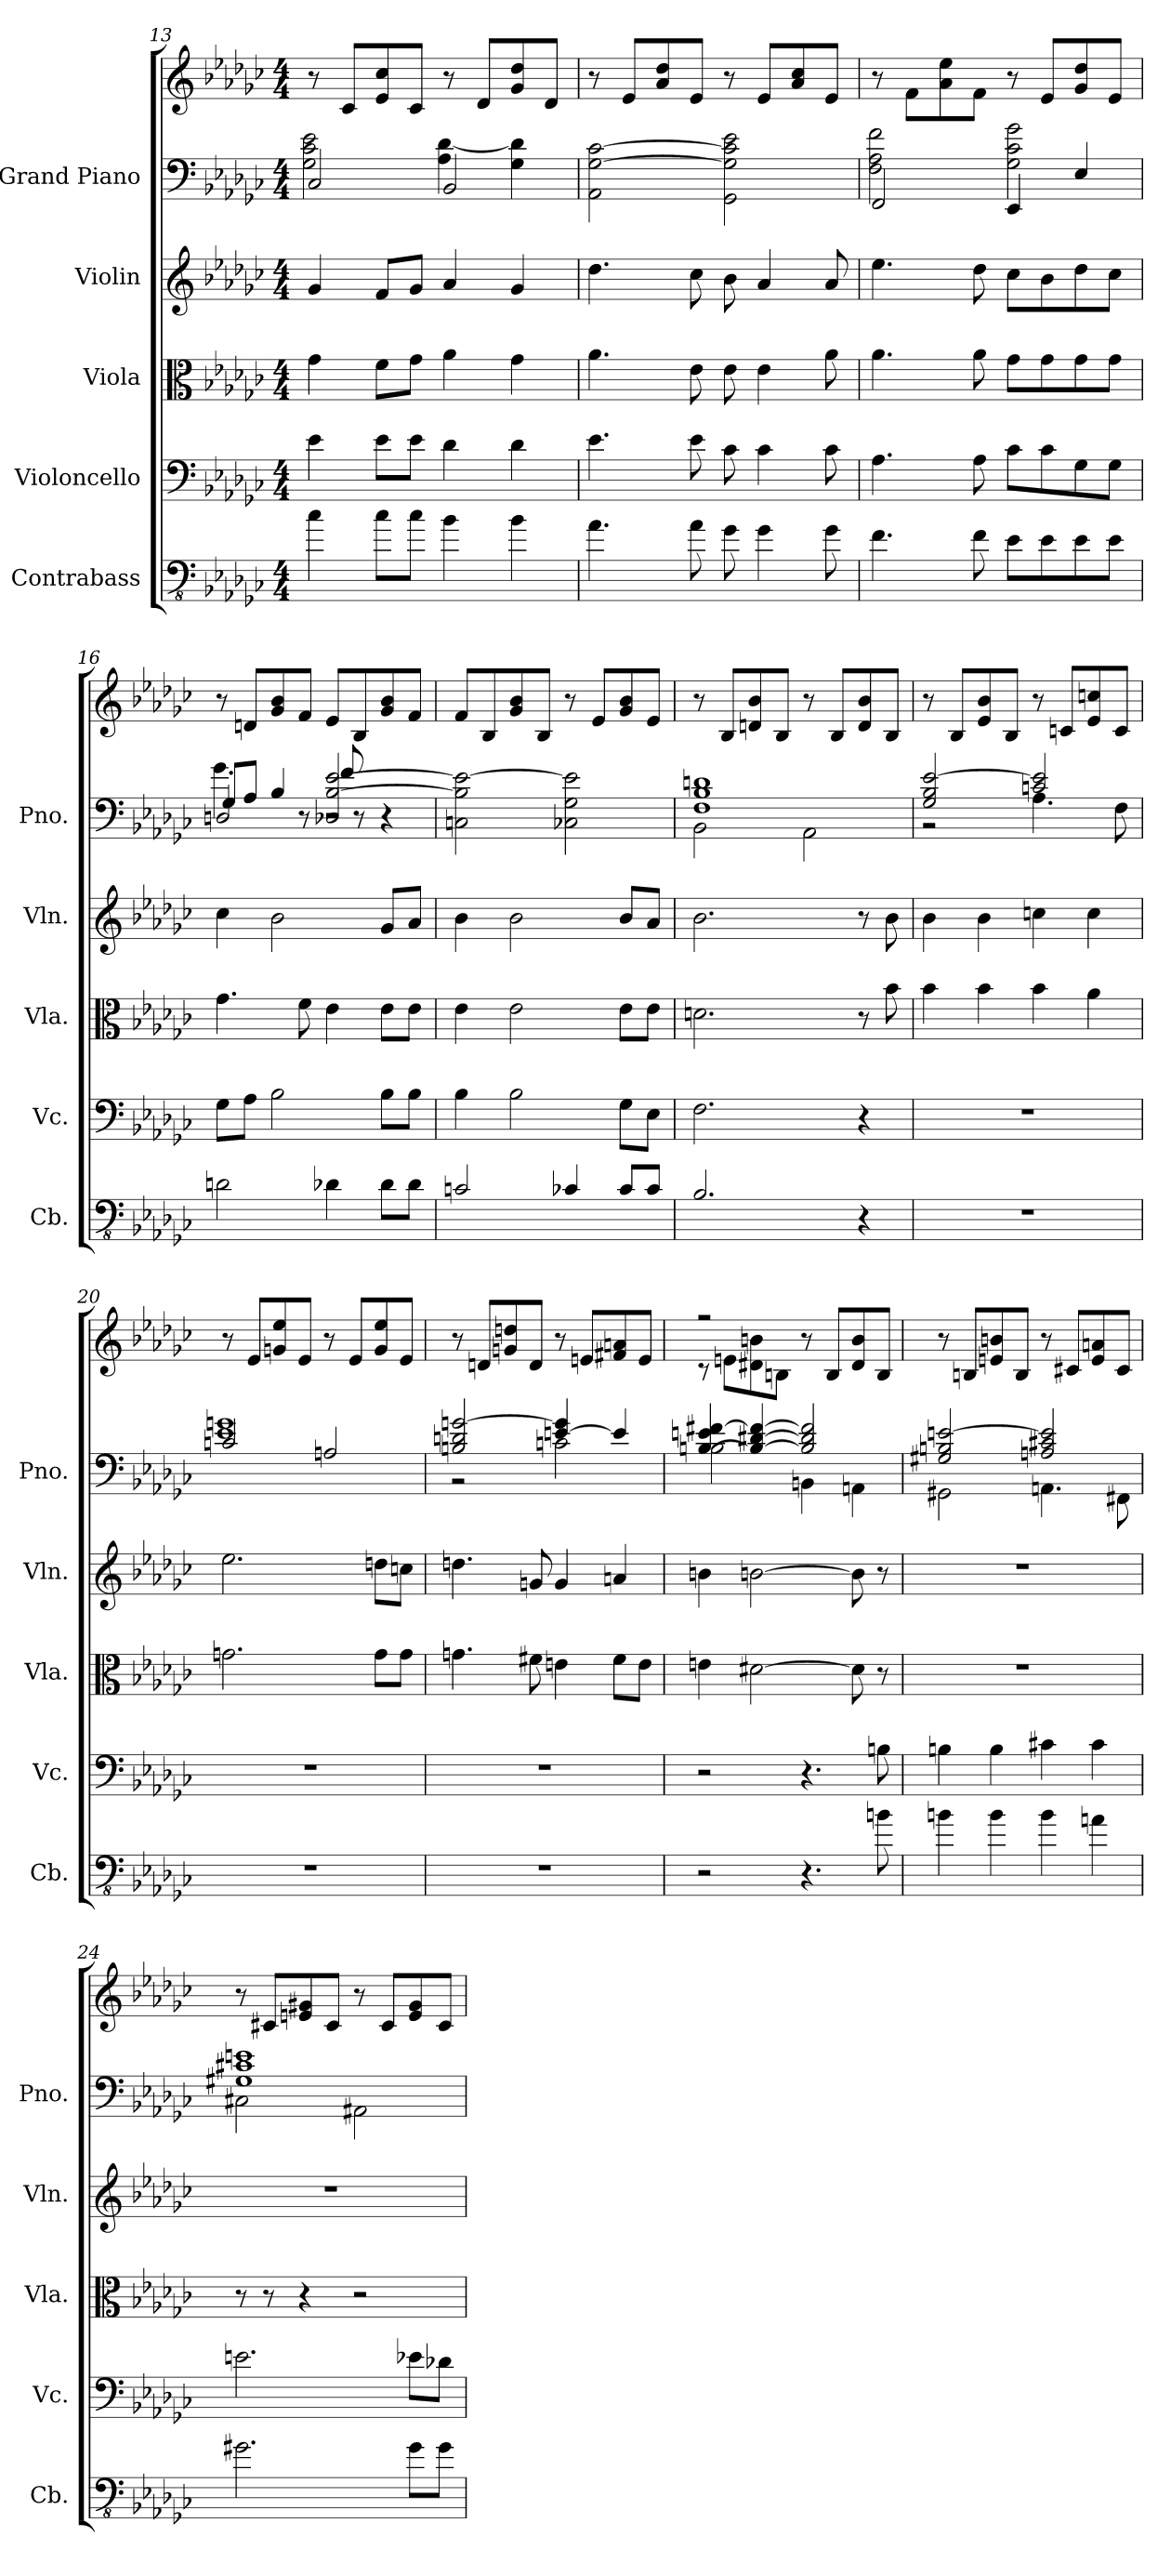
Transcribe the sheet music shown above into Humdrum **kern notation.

**kern	**kern	**kern	**kern	**kern	**kern
*part5	*part4	*part3	*part2	*part1	*part1
*staff6	*staff5	*staff4	*staff3	*staff2	*staff1
*I"Contrabass	*I"Violoncello	*I"Viola	*I"Violin	*I"Grand Piano	*
*I'Cb.	*I'Vc.	*I'Vla.	*I'Vln.	*I'Pno.	*
!!LO:LB:g=z
*clefFv4	*clefF4	*clefC3	*clefG2	*clefF4	*clefG2
*ITrd7c12	*	*	*	*	*
*k[b-e-a-d-g-c-]	*k[b-e-a-d-g-c-]	*k[b-e-a-d-g-c-]	*k[b-e-a-d-g-c-]	*k[b-e-a-d-g-c-]	*k[b-e-a-d-g-c-]
*M4/4	*M4/4	*M4/4	*M4/4	*M4/4	*M4/4
=13	=13	=13	=13	=13	=13
*	*	*	*	*^	*
4C-\	4e-\	4g-\	4g-/	2C-/	2G-\ 2c-\ 2e-\	8r
.	.	.	.	.	.	8c-/L
8C-\L	8e-\L	8f\L	8f/L	.	.	8e-/ 8cc-/
8C-\J	8e-\J	8g-\J	8g-/J	.	.	8c-/J
4BB-\	4d-\	4a-\	4a-/	2BB-/	4A-\ [4d-\	8r
.	.	.	.	.	.	8d-/L
4BB-\	4d-\	4g-\	4g-/	.	4G-\ 4d-\]	8g-/ 8dd-/
.	.	.	.	.	.	8d-/J
*	*	*	*	*v	*v	*
=14	=14	=14	=14	=14	=14
4.AA-\	4.e-\	4.a-\	4.dd-\	2AA-\ [2G-\ [2c-\	8r
.	.	.	.	.	8e-/L
.	.	.	.	.	8a-/ 8dd-/
8AA-\	8e-\	8e-\	8cc-\	.	8e-/J
8GG-\	8c-\	8e-\	8b-\	2GG-\ 2G-\] 2c-\] 2e-\	8r
4GG-\	4c-\	4e-\	4a-/	.	8e-/L
.	.	.	.	.	8a-/ 8cc-/
8GG-\	8c-\	8a-\	8a-/	.	8e-/J
=15	=15	=15	=15	=15	=15
*	*	*	*	*^	*
4.FF\	4.A-\	4.a-\	4.ee-\	2FF/	2F\ 2A-\ 2f\	8r
.	.	.	.	.	.	8f\L
.	.	.	.	.	.	8a-\ 8ee-\
8FF\	8A-\	8a-\	8dd-\	.	.	8f\J
8EE-\L	8c-\L	8g-\L	8cc-\L	4EE-/	2G-\ 2c-\ 2g-\	8r
8EE-\	8c-\	8g-\	8b-\	.	.	8e-/L
8EE-\	8G-\	8g-\	8dd-\	4E-/	.	8g-/ 8dd-/
8EE-\J	8G-\J	8g-\J	8cc-\J	.	.	8e-/J
=16	=16	=16	=16	=16	=16	=16
*	*	*	*	*	*^	*
2DDn\	8G-\L	4.g-\	4cc-\	2Dn/	4.g-\	8G-/L	8r
.	8A-\J	.	.	.	.	8A-/J	8dn/L
.	2B-\	.	2b-\	.	.	4B-/	8g-/ 8b-/
.	.	8f\	.	.	8r	.	8f/J
4DD-X\	.	4e-\	.	2D-X/ [2B-/ [2e-/	2r	8f/	8e-/L
.	.	.	.	.	.	8r	8B-/
8DD-\L	8B-\L	8e-\L	8g-/L	.	.	4r	8g-/ 8b-/
8DD-\J	8B-\J	8e-\J	8a-/J	.	.	.	8f/J
*	*	*	*	*v	*v	*v	*
!!LO:PB:g=z
=17	=17	=17	=17	=17	=17
2CCn/	4B-\	4e-\	4b-\	2Cn\ 2B-\] 2e-\_	8f/L
.	.	.	.	.	8B-/
.	2B-\	2e-\	2b-\	.	8g-/ 8b-/
.	.	.	.	.	8B-/J
4CC-X/	.	.	.	2C-X\ 2G-\ 2e-\]	8r
.	.	.	.	.	8e-/L
8CC-/L	8G-\L	8e-\L	8b-/L	.	8g-/ 8b-/
8CC-/J	8E-\J	8e-\J	8a-/J	.	8e-/J
=18	=18	=18	=18	=18	=18
*	*	*	*	*^	*
2.BBB-/	2.F\	2.dn\	2.b-\	1F 1B- 1dn	2BB-\	8r
.	.	.	.	.	.	8B-/L
.	.	.	.	.	.	8dn/ 8b-/
.	.	.	.	.	.	8B-/J
.	.	.	.	.	2AA-\	8r
.	.	.	.	.	.	8B-/L
4r	4r	8r	8r	.	.	8d/ 8b-/
.	.	8b-\	8b-\	.	.	8B-/J
=19	=19	=19	=19	=19	=19	=19
1r	1r	4b-\	4b-\	2G-/ 2B-/ [2e-/	2r	8r
.	.	.	.	.	.	8B-/L
.	.	4b-\	4b-\	.	.	8e-/ 8b-/
.	.	.	.	.	.	8B-/J
.	.	4b-\	4ccn\	2cn/ 2e-/]	4.A-\	8r
.	.	.	.	.	.	8cn/L
.	.	4a-\	4cc\	.	.	8e-/ 8ccn/
.	.	.	.	.	8F\	8c/J
=20	=20	=20	=20	=20	=20	=20
1r	1r	2.gn\	2.ee-\	2cn/	1e- 1gn	8r
.	.	.	.	.	.	8e-/L
.	.	.	.	.	.	8gn/ 8ee-/
.	.	.	.	.	.	8e-/J
.	.	.	.	2An/	.	8r
.	.	.	.	.	.	8e-/L
.	.	8g\L	8ddn\L	.	.	8g/ 8ee-/
.	.	8g\J	8ccn\J	.	.	8e-/J
!!LO:LB:g=z
=21	=21	=21	=21	=21	=21	=21
1r	1r	4.gn\	4.ddn\	2Bn/ 2dn/ [2gn/	2r	8r
.	.	.	.	.	.	8dn/L
.	.	.	.	.	.	8gn/ 8ddn/
.	.	8f#X\	8gn/	.	.	8d/J
.	.	4en\	4g/	[4en/ 4g/]	2cn\	8r
.	.	.	.	.	.	8en/L
.	.	8f#\L	4an/	4e/]	.	8f#X/ 8an/
.	.	8e\J	.	.	.	8e/J
=22	=22	=22	=22	=22	=22	=22
*	*	*	*	*	*	*^
2r	2r	4en\	4bn\	[4Bn/ 4en/ [4f#X/	2B\	2r	8r
.	.	.	.	.	.	.	8en\L
.	.	[2d#X\	[2bn\	4B/_ [4d#X/ 4f#/_	.	.	8d#X\ 8bn\
.	.	.	.	.	.	.	8Bn\J
4.r	4.r	.	.	2B/] 2d#/] 2f#/]	4BBn\	8r	2ryy
.	.	.	.	.	.	8B/L	.
.	.	8d#\]	8b\]	.	4AAn\	8d#/ 8b/	.
8BBn\	8Bn\	8r	8r	.	.	8B/J	.
*	*	*	*	*	*	*v	*v
=23	=23	=23	=23	=23	=23	=23
4BBn\	4Bn\	1r	1r	2G#X/ 2Bn/ [2en/	2GG#X\	8r
.	.	.	.	.	.	8Bn/L
4BB\	4B\	.	.	.	.	8en/ 8bn/
.	.	.	.	.	.	8B/J
4BB\	4c#X\	.	.	2An/ 2c#X/ 2e/]	4.AAn\	8r
.	.	.	.	.	.	8c#X/L
4AAn\	4c#\	.	.	.	.	8e/ 8an/
.	.	.	.	.	8FF#X\	8c#/J
!!LO:PB:g=z
=24	=24	=24	=24	=24	=24	=24
2.GG#X\	2.en\	8r	1r	1G#X 1c#X 1en	2C#X\	8r
.	.	8r	.	.	.	8c#X/L
.	.	4r	.	.	.	8en/ 8g#X/
.	.	.	.	.	.	8c#/J
.	.	2r	.	.	2AA#X\	8r
.	.	.	.	.	.	8c#/L
8GG#\L	8e-X\L	.	.	.	.	8e/ 8g#/
8GG#\J	8d-X\J	.	.	.	.	8c#/J
*	*	*	*	*v	*v	*
=	=	=	=	=	=
*-	*-	*-	*-	*-	*-
